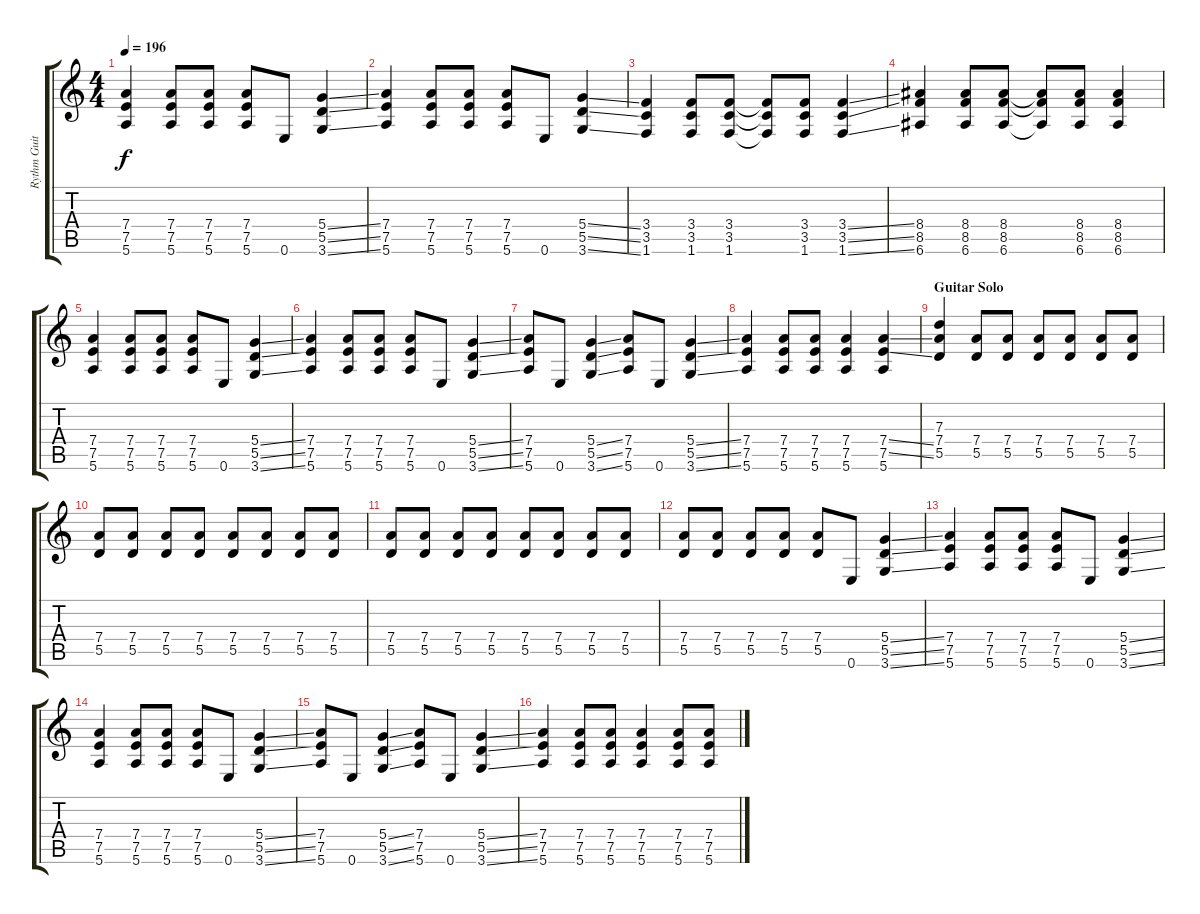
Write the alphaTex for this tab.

\track ("Rythm Guitar" "Rythm Guit") {instrument distortionguitar}
\staff {score tabs}
\tuning (E4 B3 G3 D3 A2 E2) {hide}
\ts (4 4)
\tempo 196
\clef g2
\ks c
(7.4 7.5 5.6).4{dy f} (7.4 7.5 5.6).8 (7.4 7.5 5.6).8 (7.4 7.5 5.6).8 0.6.8 (5.4{ss} 5.5{ss} 3.6{ss}).4 |
(7.4 7.5 5.6).4 (7.4 7.5 5.6).8 (7.4 7.5 5.6).8 (7.4 7.5 5.6).8 0.6.8 (5.4{ss} 5.5{ss} 3.6{ss}).4 |
(3.4 3.5 1.6).4 (3.4 3.5 1.6).8 (3.4 3.5 1.6).8 (3.4{t} 3.5{t} 1.6{t}).8 (3.4 3.5 1.6).8 (3.4{ss} 3.5{ss} 1.6{ss}).4 |
(8.4 8.5 6.6).4 (8.4 8.5 6.6).8 (8.4 8.5 6.6).8 (8.4{t} 8.5{t} 6.6{t}).8 (8.4 8.5 6.6).8 (8.4 8.5 6.6).4 |
(7.4 7.5 5.6).4 (7.4 7.5 5.6).8 (7.4 7.5 5.6).8 (7.4 7.5 5.6).8 0.6.8 (5.4{ss} 5.5{ss} 3.6{ss}).4 |
(7.4 7.5 5.6).4 (7.4 7.5 5.6).8 (7.4 7.5 5.6).8 (7.4 7.5 5.6).8 0.6.8 (5.4{ss} 5.5{ss} 3.6{ss}).4 |
(7.4 7.5 5.6).8 0.6.8 (5.4{ss} 5.5{ss} 3.6{ss}).4 (7.4 7.5 5.6).8 0.6.8 (5.4{ss} 5.5{ss} 3.6{ss}).4 |
(7.4 7.5 5.6).4 (7.4 7.5 5.6).8 (7.4 7.5 5.6).8 (7.4 7.5 5.6).4 (7.4{ss} 7.5{ss} 5.6).4 |
\section ("" "Guitar Solo")
(7.3 7.4 5.5).4 (7.4 5.5).8 (7.4 5.5).8 (7.4 5.5).8 (7.4 5.5).8 (7.4 5.5).8 (7.4 5.5).8 |
(7.4 5.5).8 (7.4 5.5).8 (7.4 5.5).8 (7.4 5.5).8 (7.4 5.5).8 (7.4 5.5).8 (7.4 5.5).8 (7.4 5.5).8 |
(7.4 5.5).8 (7.4 5.5).8 (7.4 5.5).8 (7.4 5.5).8 (7.4 5.5).8 (7.4 5.5).8 (7.4 5.5).8 (7.4 5.5).8 |
(7.4 5.5).8 (7.4 5.5).8 (7.4 5.5).8 (7.4 5.5).8 (7.4 5.5).8 0.6.8 (5.4{ss} 5.5{ss} 3.6{ss}).4 |
(7.4 7.5 5.6).4 (7.4 7.5 5.6).8 (7.4 7.5 5.6).8 (7.4 7.5 5.6).8 0.6.8 (5.4{ss} 5.5{ss} 3.6{ss}).4 |
(7.4 7.5 5.6).4 (7.4 7.5 5.6).8 (7.4 7.5 5.6).8 (7.4 7.5 5.6).8 0.6.8 (5.4{ss} 5.5{ss} 3.6{ss}).4 |
(7.4 7.5 5.6).8 0.6.8 (5.4{ss} 5.5{ss} 3.6{ss}).4 (7.4 7.5 5.6).8 0.6.8 (5.4{ss} 5.5{ss} 3.6{ss}).4 |
(7.4 7.5 5.6).4 (7.4 7.5 5.6).8 (7.4 7.5 5.6).8 (7.4 7.5 5.6).4 (7.4 7.5 5.6).8 (7.4 7.5 5.6).8
